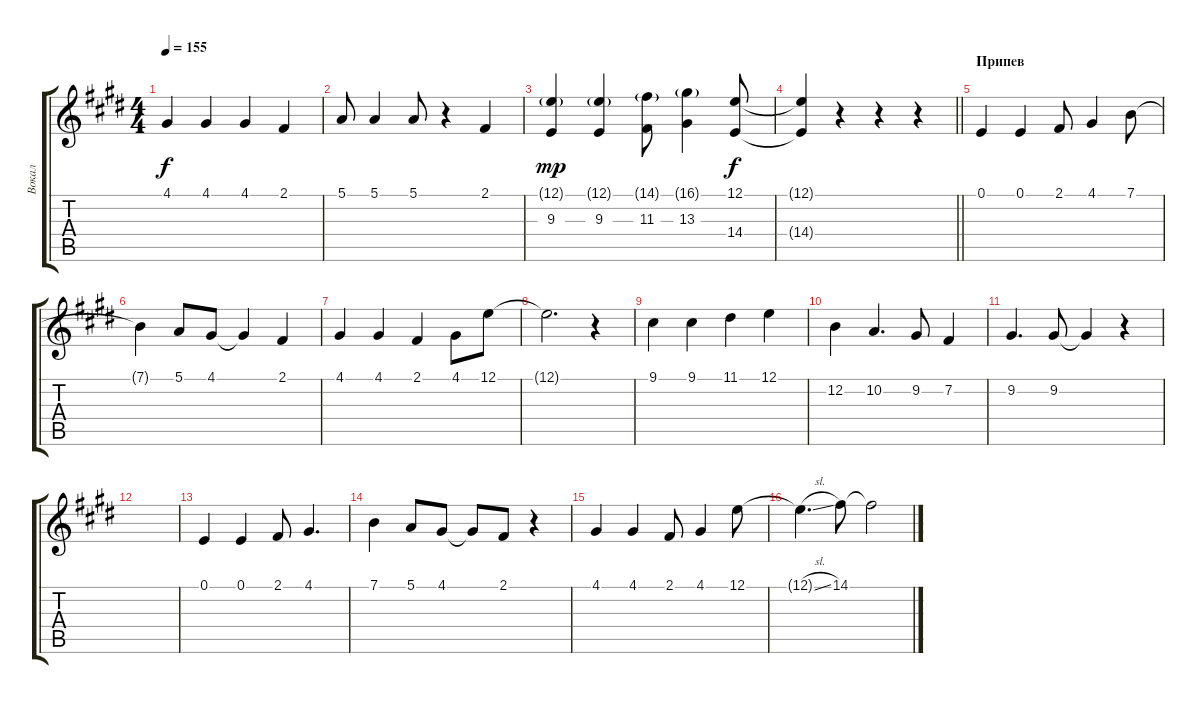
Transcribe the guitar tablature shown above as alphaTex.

\track ("Вокал" "Вокал") {instrument flute}
\staff {score tabs}
\tuning (E4 B3 G3 D3 A2 E2) {hide}
\ts (4 4)
\tempo 155
\clef g2
\ks e
4.1.4{dy f} 4.1.4 4.1.4 2.1.4 |
5.1.8 5.1.4 5.1.8 r.4 2.1.4 |
(12.1{g} 9.3).4{dy mp} (12.1{g} 9.3).4 (14.1{g} 11.3).8 (16.1{g} 13.3).4 (12.1 14.4).8{dy f} |
\barLineRight lightlight
(12.1{t} 14.4{t}).4 r.4 r.4 r.4 |
\section ("" "Припев")
0.1.4 0.1.4 2.1.8 4.1.4 7.1.8 |
7.1{t}.4 5.1.8 4.1.8 4.1{t}.4 2.1.4 |
4.1.4 4.1.4 2.1.4 4.1.8 12.1.8 |
12.1{t}.2{d} r.4 |
9.1.4 9.1.4 11.1.4 12.1.4 |
12.2.4 10.2.4{d} 9.2.8 7.2.4 |
9.2.4{d} 9.2.8 9.2{t}.4 r.4 |
|
0.1.4 0.1.4 2.1.8 4.1.4{d} |
7.1.4 5.1.8 4.1.8 4.1{t}.8 2.1.8 r.4 |
4.1.4 4.1.4 2.1.8 4.1.4 12.1.8 |
12.1{sl t}.4{d} 14.1.8 14.1{t}.2
